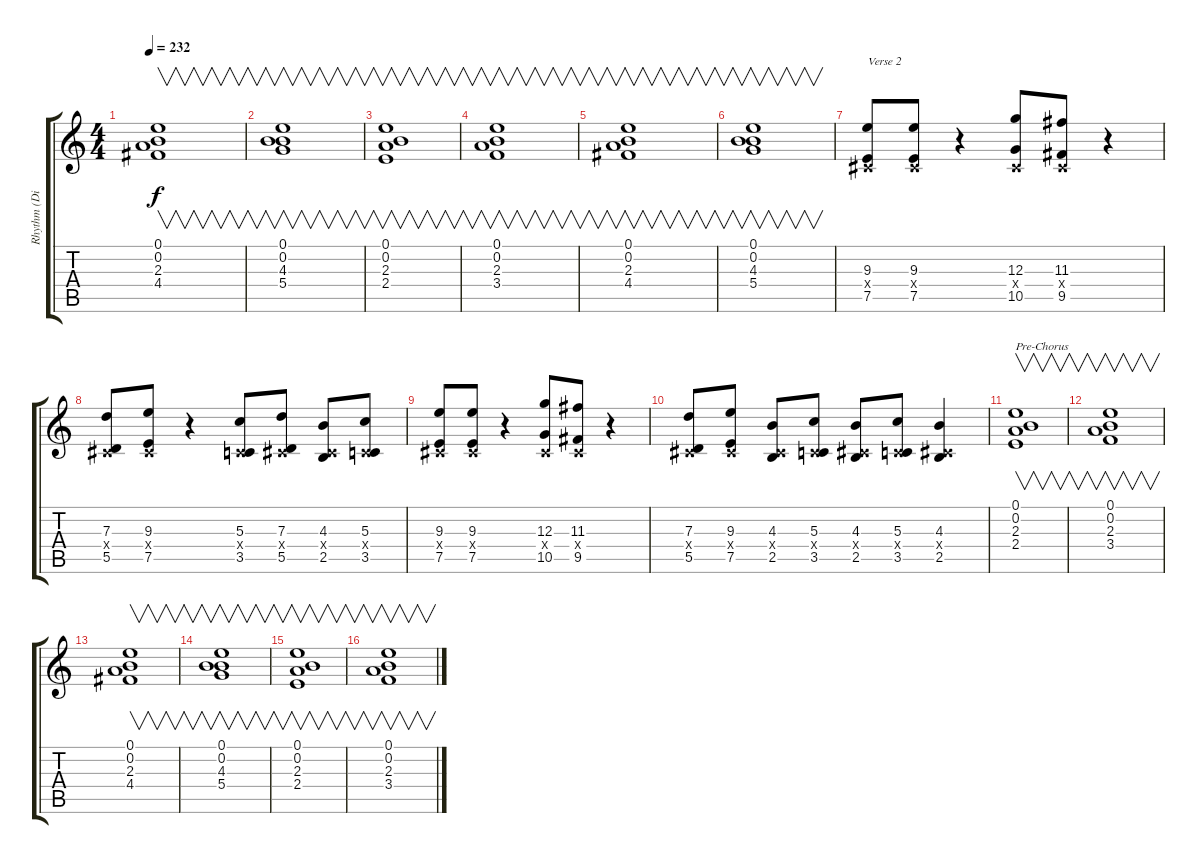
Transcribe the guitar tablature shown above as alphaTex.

\track ("Rhythm (Dist.)" "Rhythm (Di") {instrument distortionguitar}
\staff {score tabs}
\tuning (E4 B3 G3 D3 A2 E2) {hide}
\ts (4 4)
\tempo 232
\clef g2
\ks c
(0.1 0.2 2.3 4.4).1{v dy f} |
(0.1 0.2 4.3 5.4).1{v} |
(0.1 0.2 2.3 2.4).1{v} |
(0.1 0.2 2.3 3.4).1{v} |
(0.1 0.2 2.3 4.4).1{v} |
(0.1 0.2 4.3 5.4).1{v} |
(9.3 -1.4{x} 7.5).8{txt "Verse 2"} (9.3 -1.4{x} 7.5).8 r.4 (12.3 -1.4{x} 10.5).8 (11.3 -1.4{x} 9.5).8 r.4 |
(7.3 -1.4{x} 5.5).8 (9.3 -1.4{x} 7.5).8 r.4 (5.3 -1.4{x} 3.5).8 (7.3 -1.4{x} 5.5).8 (4.3 -1.4{x} 2.5).8 (5.3 -1.4{x} 3.5).8 |
(9.3 -1.4{x} 7.5).8 (9.3 -1.4{x} 7.5).8 r.4 (12.3 -1.4{x} 10.5).8 (11.3 -1.4{x} 9.5).8 r.4 |
(7.3 -1.4{x} 5.5).8 (9.3 -1.4{x} 7.5).8 (4.3 -1.4{x} 2.5).8 (5.3 -1.4{x} 3.5).8 (4.3 -1.4{x} 2.5).8 (5.3 -1.4{x} 3.5).8 (4.3 -1.4{x} 2.5).4 |
(0.1 0.2 2.3 2.4).1{v txt "Pre-Chorus"} |
(0.1 0.2 2.3 3.4).1{v} |
(0.1 0.2 2.3 4.4).1{v} |
(0.1 0.2 4.3 5.4).1{v} |
(0.1 0.2 2.3 2.4).1{v} |
(0.1 0.2 2.3 3.4).1{v}
